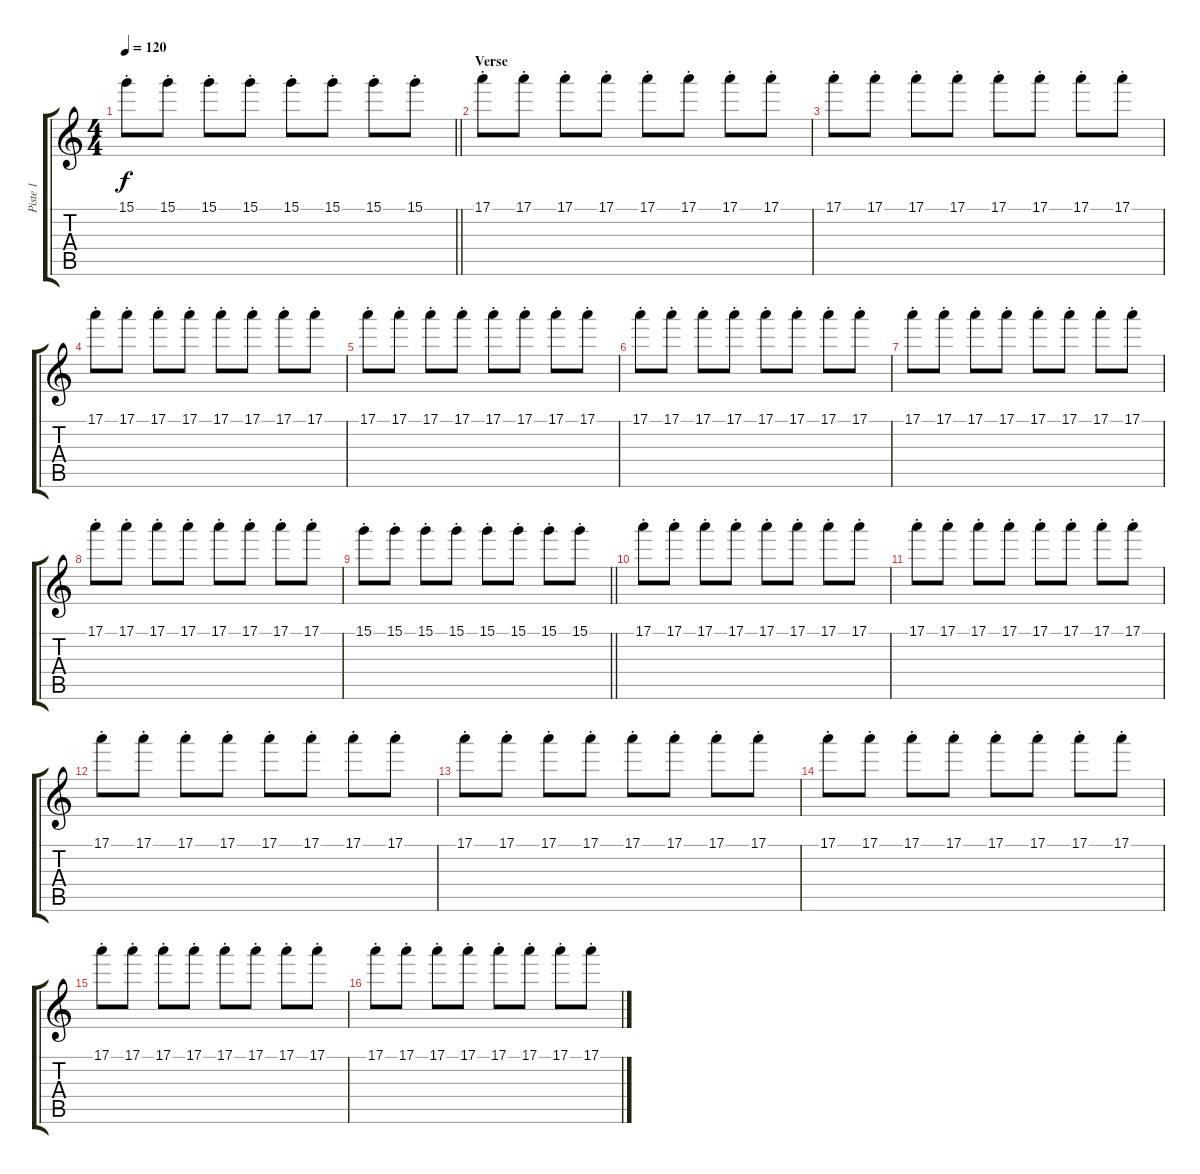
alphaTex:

\track ("Piste 1" "Piste 1") {instrument distortionguitar}
\staff {score tabs}
\tuning (E4 B3 G3 D3 A2 E2) {hide}
\ts (4 4)
\tempo 120
\clef g2
\barLineRight lightlight
\ks c
15.1{st}.8{dy f} 15.1{st}.8 15.1{st}.8 15.1{st}.8 15.1{st}.8 15.1{st}.8 15.1{st}.8 15.1{st}.8 |
\section ("" "Verse")
17.1{st}.8 17.1{st}.8 17.1{st}.8 17.1{st}.8 17.1{st}.8 17.1{st}.8 17.1{st}.8 17.1{st}.8 |
17.1{st}.8 17.1{st}.8 17.1{st}.8 17.1{st}.8 17.1{st}.8 17.1{st}.8 17.1{st}.8 17.1{st}.8 |
17.1{st}.8 17.1{st}.8 17.1{st}.8 17.1{st}.8 17.1{st}.8 17.1{st}.8 17.1{st}.8 17.1{st}.8 |
17.1{st}.8 17.1{st}.8 17.1{st}.8 17.1{st}.8 17.1{st}.8 17.1{st}.8 17.1{st}.8 17.1{st}.8 |
17.1{st}.8 17.1{st}.8 17.1{st}.8 17.1{st}.8 17.1{st}.8 17.1{st}.8 17.1{st}.8 17.1{st}.8 |
17.1{st}.8 17.1{st}.8 17.1{st}.8 17.1{st}.8 17.1{st}.8 17.1{st}.8 17.1{st}.8 17.1{st}.8 |
17.1{st}.8 17.1{st}.8 17.1{st}.8 17.1{st}.8 17.1{st}.8 17.1{st}.8 17.1{st}.8 17.1{st}.8 |
\barLineRight lightlight
15.1{st}.8 15.1{st}.8 15.1{st}.8 15.1{st}.8 15.1{st}.8 15.1{st}.8 15.1{st}.8 15.1{st}.8 |
17.1{st}.8 17.1{st}.8 17.1{st}.8 17.1{st}.8 17.1{st}.8 17.1{st}.8 17.1{st}.8 17.1{st}.8 |
17.1{st}.8 17.1{st}.8 17.1{st}.8 17.1{st}.8 17.1{st}.8 17.1{st}.8 17.1{st}.8 17.1{st}.8 |
17.1{st}.8 17.1{st}.8 17.1{st}.8 17.1{st}.8 17.1{st}.8 17.1{st}.8 17.1{st}.8 17.1{st}.8 |
17.1{st}.8 17.1{st}.8 17.1{st}.8 17.1{st}.8 17.1{st}.8 17.1{st}.8 17.1{st}.8 17.1{st}.8 |
17.1{st}.8 17.1{st}.8 17.1{st}.8 17.1{st}.8 17.1{st}.8 17.1{st}.8 17.1{st}.8 17.1{st}.8 |
17.1{st}.8 17.1{st}.8 17.1{st}.8 17.1{st}.8 17.1{st}.8 17.1{st}.8 17.1{st}.8 17.1{st}.8 |
17.1{st}.8 17.1{st}.8 17.1{st}.8 17.1{st}.8 17.1{st}.8 17.1{st}.8 17.1{st}.8 17.1{st}.8
